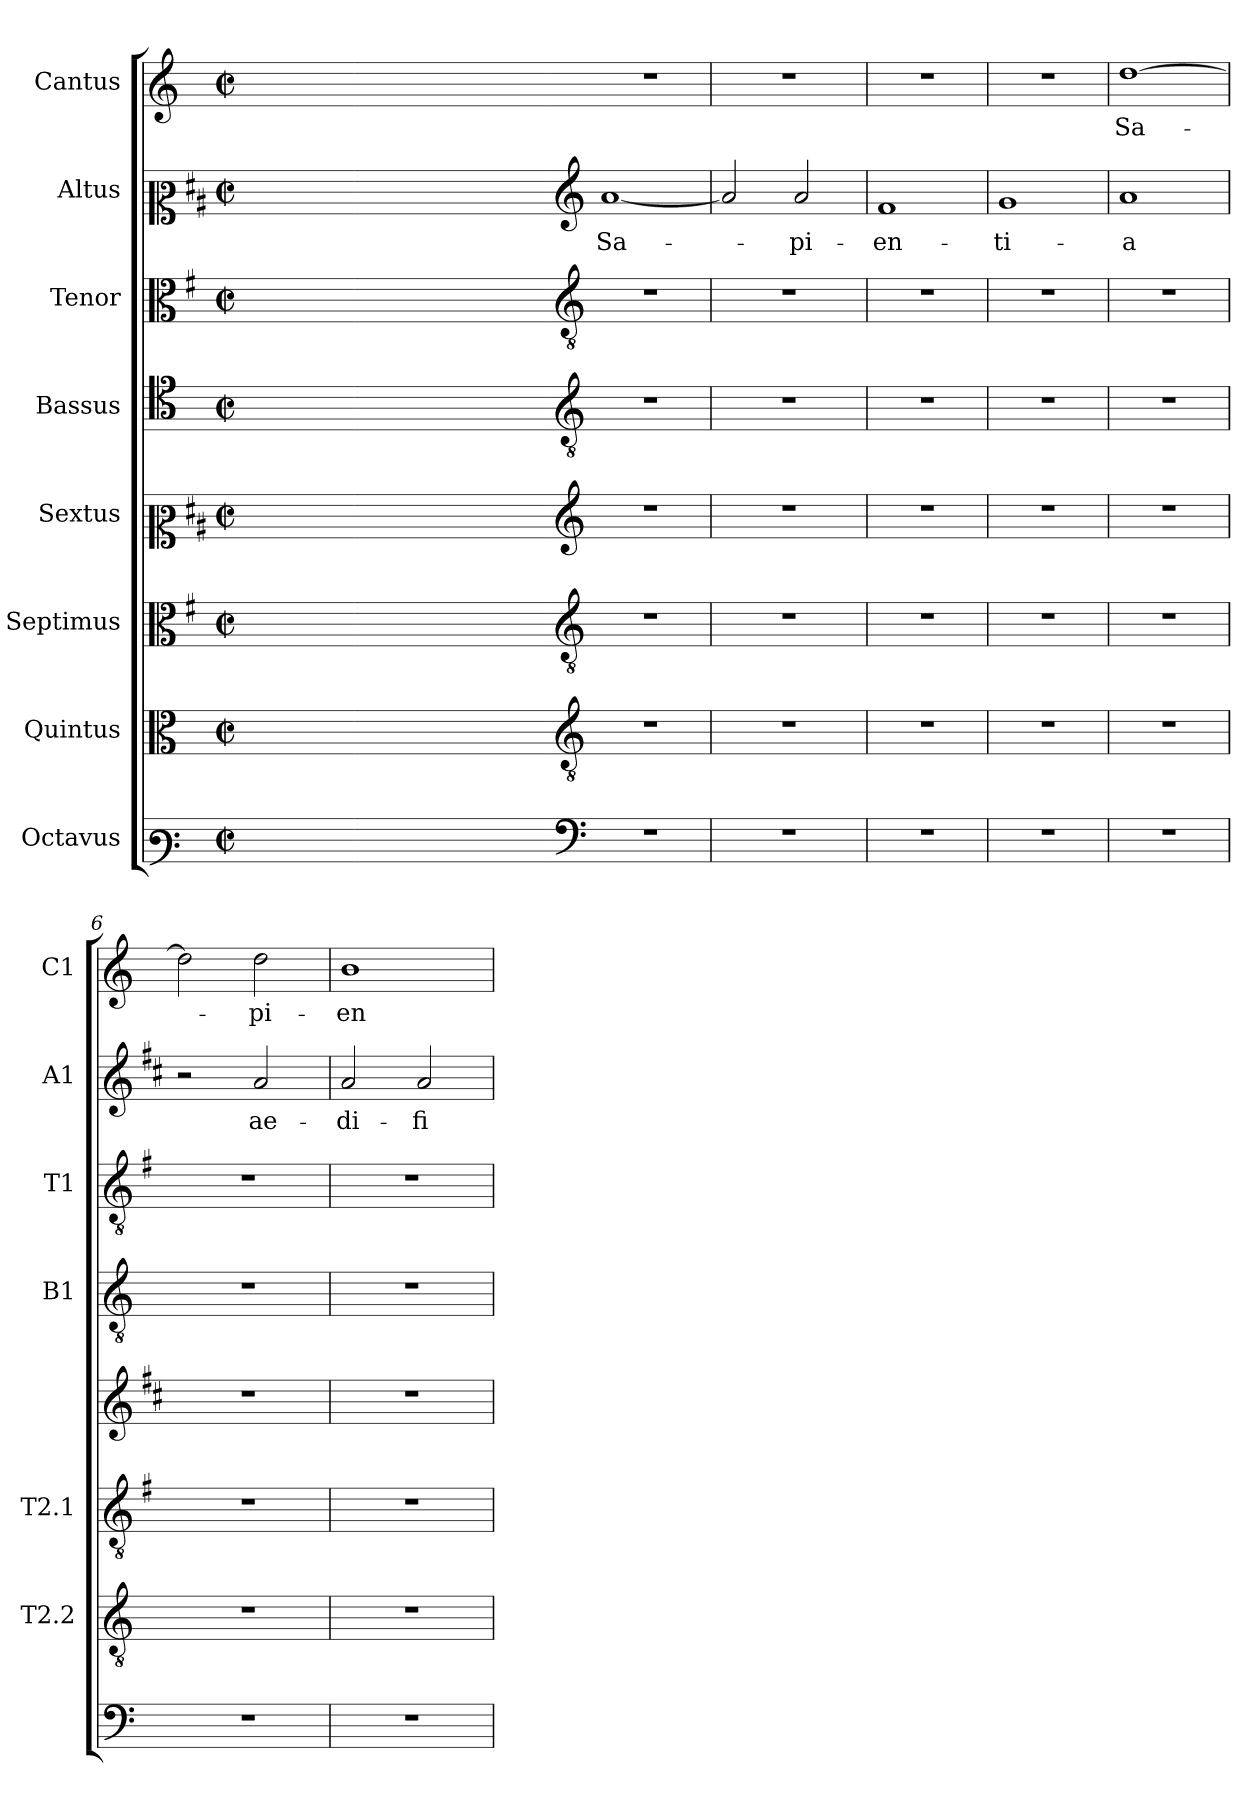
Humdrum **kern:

**kern	**kern	**kern	**kern	**kern	**kern	**kern	**text	**kern	**text
*part8	*part7	*part6	*part5	*part4	*part3	*part2	*part2	*part1	*part1
*staff8	*staff7	*staff6	*staff5	*staff4	*staff3	*staff2	*staff2	*staff1	*staff1
*I"Octavus	*I"Quintus	*I"Septimus	*I"Sextus	*I"Bassus	*I"Tenor	*I"Altus	*	*I"Cantus	*
*	*I'T2.2	*I'T2.1	*	*I'B1	*I'T1	*I'A1	*	*I'C1	*
*clefF3	*clefC3	*clefC3	*clefC2	*clefC4	*clefC3	*clefC2	*	*clefG2	*
*	*	*ITrd4c7	*ITrd1c2	*	*ITrd4c7	*ITrd1c2	*	*	*
*k[]	*k[]	*k[]	*k[]	*k[]	*k[]	*k[]	*	*k[]	*
*C:	*C:	*C:	*C:	*C:	*C:	*C:	*	*C:	*
*M2/2	*M2/2	*M2/2	*M2/2	*M2/2	*M2/2	*M2/2	*	*M2/2	*
*met(c|)	*met(c|)	*met(c|)	*met(c|)	*met(c|)	*met(c|)	*met(c|)	*	*met(c|)	*
=	=	=	=	=	=	=	=	=	=
1ryy	1ryy	1ryy	1ryy	1ryy	1ryy	1ryy	.	1ryy	.
=1X-	=1X-	=1X-	=1X-	=1X-	=1X-	=1X-	=1X-	=1X-	=1X-
4ryy	4ryy	4ryy	4ryy	4ryy	4ryy	4ryy	.	4ryy	.
4ryy	4ryy	4ryy	4ryy	4ryy	4ryy	4ryy	.	4ryy	.
4ryy	4ryy	4ryy	4ryy	4ryy	4ryy	4ryy	.	4ryy	.
4ryy	4ryy	4ryy	4ryy	4ryy	4ryy	4ryy	.	4ryy	.
=1-	=1-	=1-	=1-	=1-	=1-	=1-	=1-	=1-	=1-
*clefF4	*clefGv2	*clefGv2	*clefG2	*clefGv2	*clefGv2	*clefG2	*	*	*
!	!	!	!	!	!	!	!LO:LY:b	!	!
1r	1r	1r	1r	1r	1r	[1g	Sa-	1r	.
=2	=2	=2	=2	=2	=2	=2	=2	=2	=2
1r	1r	1r	1r	1r	1r	2g/]	.	1r	.
!	!	!	!	!	!	!	!LO:LY:b	!	!
.	.	.	.	.	.	2g/	-pi-	.	.
=3	=3	=3	=3	=3	=3	=3	=3	=3	=3
!	!	!	!	!	!	!	!LO:LY:b	!	!
1r	1r	1r	1r	1r	1r	1e	-en-	1r	.
=4	=4	=4	=4	=4	=4	=4	=4	=4	=4
!	!	!	!	!	!	!	!LO:LY:b	!	!
1r	1r	1r	1r	1r	1r	1f	-ti-	1r	.
=5	=5	=5	=5	=5	=5	=5	=5	=5	=5
!	!	!	!	!	!	!	!LO:LY:b	!	!LO:LY:b
1r	1r	1r	1r	1r	1r	1g	-a	[1dd	Sa-
=6	=6	=6	=6	=6	=6	=6	=6	=6	=6
1r	1r	1r	1r	1r	1r	2r	.	2dd\]	.
!	!	!	!	!	!	!	!LO:LY:b	!	!LO:LY:b
.	.	.	.	.	.	2g/	ae-	2dd\	-pi-
=7	=7	=7	=7	=7	=7	=7	=7	=7	=7
!	!	!	!	!	!	!	!LO:LY:b	!	!LO:LY:b
1r	1r	1r	1r	1r	1r	2g/	-di-	1b	-en-
!	!	!	!	!	!	!	!LO:LY:b	!	!
.	.	.	.	.	.	2g/	-fi-	.	.
=	=	=	=	=	=	=	=	=	=
*-	*-	*-	*-	*-	*-	*-	*-	*-	*-
